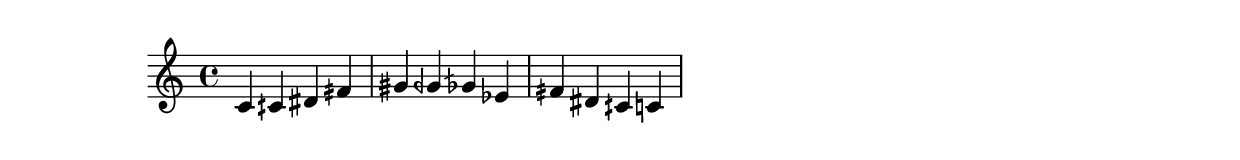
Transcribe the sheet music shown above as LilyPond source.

%% Do not edit this file; it is auto-generated from input/new
%% This file is in the public domain.
%% Note: this file works from version 2.12.0
\version "2.12.0"
\header {
%% Translation of GIT committish: 740b9a6c16eb30a84b216d23aeb848aa1b632be6
  texidoces = "
El «Makam» es un tipo de melodía de Turquía que
utiliza alteraciones microtonales de 1/9 de tono.  Consulte el
archivo de inicio @code{makam.ly} (véase el 'Manual de
aprendizaje @version{}, 4.6.3 Otras fuentes de información' para
averiguar la situación de este archivo) para ver detalles de los
nombres de las notas y las alteraciones.

"
  doctitlees = "Ejemplo de «Makam»"

  
%% Translation of GIT committish: 0364058d18eb91836302a567c18289209d6e9706
  texidocde = "
Makam ist eine türkische Melodie, in der 1/9-Tonabstände
eingesetzt werden.  Sehen Sie sich die Initialisierungsdatei
@code{makam.ly} für weiter Information zu Tonhöhenbezeichnungen
und Alterationen an (siehe
Handbuch zum Lernen @version{}, 4.6.3 Weitere Information zu
Hinweisen, wo diese Datei gespeichert ist)."
  
  doctitlede = "Makam-Beispiel"

  lsrtags = "pitches,world-music"
  texidoc = "Makam is a type of melody from Turkey using 1/9th-tone
microtonal alterations.  Consult the initialization file
@code{makam.ly} (see the `Learning Manual @version{},
4.6.3 Other sources of information' for the location of this file)
for details of pitch names and alterations."
  doctitle = "Makam example"
} % begin verbatim


% Initialize makam settings
\include "makam.ly"

\relative c' {
  \set Staff.keySignature = #`((6 . ,(- KOMA)) (3 . ,BAKIYE))
  c4 cc db fk
  gbm4 gfc gfb efk
  fk4 db cc c
}
